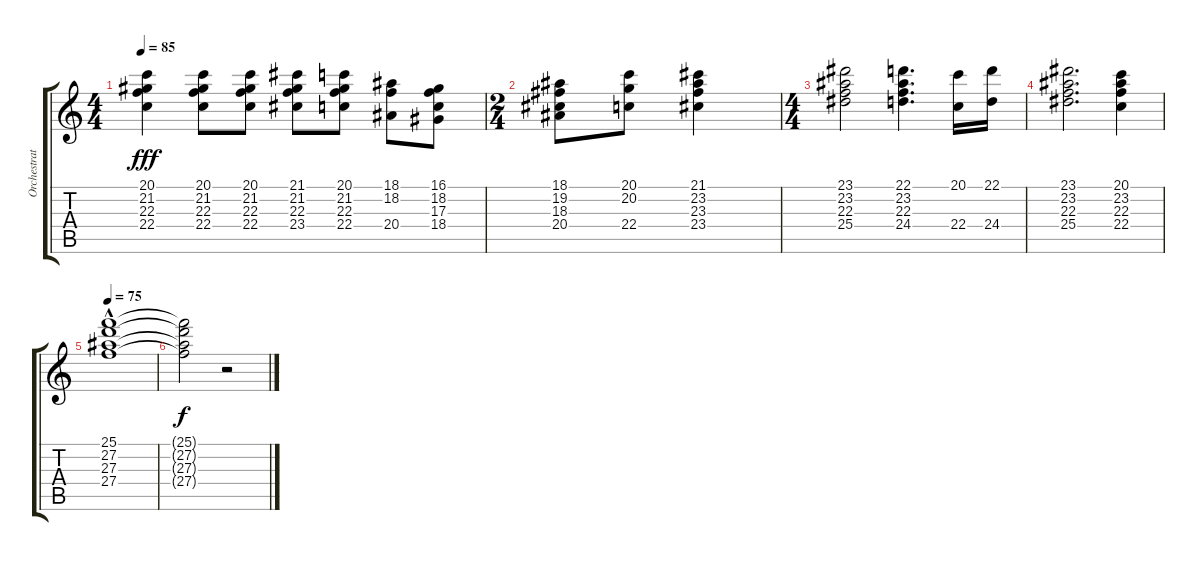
\track ("Orchestration I" "Orchestrat") {instrument trumpet}
\staff {score tabs}
\tuning (E4 B3 G3 D3 A2 E2) {hide}
\ts (4 4)
\tempo 85
\clef g2
\ks c
(20.1 21.2 22.3 22.4).4{dy fff} (20.1 21.2 22.3 22.4).8 (20.1 21.2 22.3 22.4).8 (21.1 21.2 22.3 23.4).8 (20.1 21.2 22.3 22.4).8 (18.1 18.2 20.4).8 (16.1 18.2 17.3 18.4).8 |
\ts (2 4)
(18.1 19.2 18.3 20.4).8 (20.1 20.2 22.4).8 (21.1 23.2 23.3 23.4).4 |
\ts (4 4)
(23.1 23.2 22.3 25.4).2 (22.1 23.2 22.3 24.4).4{d} (20.1 22.4).16 (22.1 24.4).16 |
(23.1 23.2 22.3 25.4).2{d} (20.1 23.2 22.3 22.4).4 |
\tempo 75
(25.1{hac} 27.2{hac} 27.3{hac} 27.4{hac}).1 |
(25.1{t} 27.2{t} 27.3{t} 27.4{t}).2{dy f} r.2
